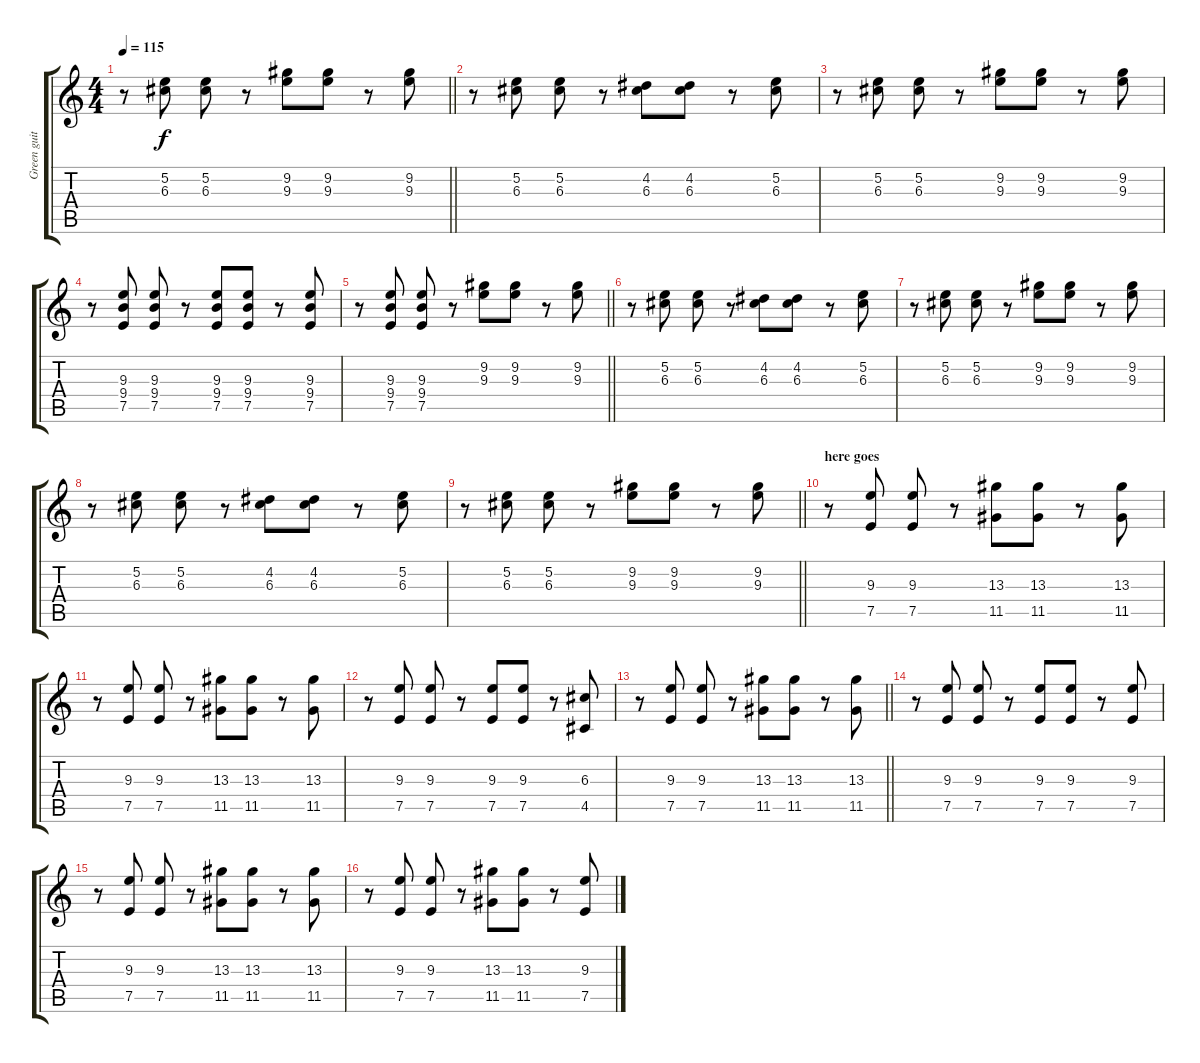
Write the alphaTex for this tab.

\track ("Green guitar" "Green guit") {instrument electricguitarclean}
\staff {score tabs}
\tuning (E4 B3 G3 D3 A2 E2) {hide}
\ts (4 4)
\tempo 115
\clef g2
\barLineRight lightlight
\ks c
r.8{dy f} (5.2 6.3).8 (5.2 6.3).8 r.8 (9.2 9.3).8 (9.2 9.3).8 r.8 (9.2 9.3).8 |
\section ("" "")
r.8 (5.2 6.3).8 (5.2 6.3).8 r.8 (4.2 6.3).8 (4.2 6.3).8 r.8 (5.2 6.3).8 |
r.8 (5.2 6.3).8 (5.2 6.3).8 r.8 (9.2 9.3).8 (9.2 9.3).8 r.8 (9.2 9.3).8 |
r.8 (9.3 9.4 7.5).8 (9.3 9.4 7.5).8 r.8 (9.3 9.4 7.5).8 (9.3 9.4 7.5).8 r.8 (9.3 9.4 7.5).8 |
\barLineRight lightlight
r.8 (9.3 9.4 7.5).8 (9.3 9.4 7.5).8 r.8 (9.2 9.3).8 (9.2 9.3).8 r.8 (9.2 9.3).8 |
\section ("" "")
r.8 (5.2 6.3).8 (5.2 6.3).8 r.8 (4.2 6.3).8 (4.2 6.3).8 r.8 (5.2 6.3).8 |
r.8 (5.2 6.3).8 (5.2 6.3).8 r.8 (9.2 9.3).8 (9.2 9.3).8 r.8 (9.2 9.3).8 |
r.8 (5.2 6.3).8 (5.2 6.3).8 r.8 (4.2 6.3).8 (4.2 6.3).8 r.8 (5.2 6.3).8 |
\barLineRight lightlight
r.8 (5.2 6.3).8 (5.2 6.3).8 r.8 (9.2 9.3).8 (9.2 9.3).8 r.8 (9.2 9.3).8 |
\section ("" "here goes")
r.8{volume 10 balance 10 instrument overdrivenguitar} (9.3 7.5).8 (9.3 7.5).8 r.8 (13.3 11.5).8 (13.3 11.5).8 r.8 (13.3 11.5).8 |
r.8 (9.3 7.5).8 (9.3 7.5).8 r.8 (13.3 11.5).8 (13.3 11.5).8 r.8 (13.3 11.5).8 |
r.8 (9.3 7.5).8 (9.3 7.5).8 r.8 (9.3 7.5).8 (9.3 7.5).8 r.8 (6.3 4.5).8 |
\barLineRight lightlight
r.8 (9.3 7.5).8 (9.3 7.5).8 r.8 (13.3 11.5).8 (13.3 11.5).8 r.8 (13.3 11.5).8 |
\section ("" "")
r.8 (9.3 7.5).8 (9.3 7.5).8 r.8 (9.3 7.5).8 (9.3 7.5).8 r.8 (9.3 7.5).8 |
r.8 (9.3 7.5).8 (9.3 7.5).8 r.8 (13.3 11.5).8 (13.3 11.5).8 r.8 (13.3 11.5).8 |
r.8 (9.3 7.5).8 (9.3 7.5).8 r.8 (13.3 11.5).8 (13.3 11.5).8 r.8 (9.3 7.5).8
